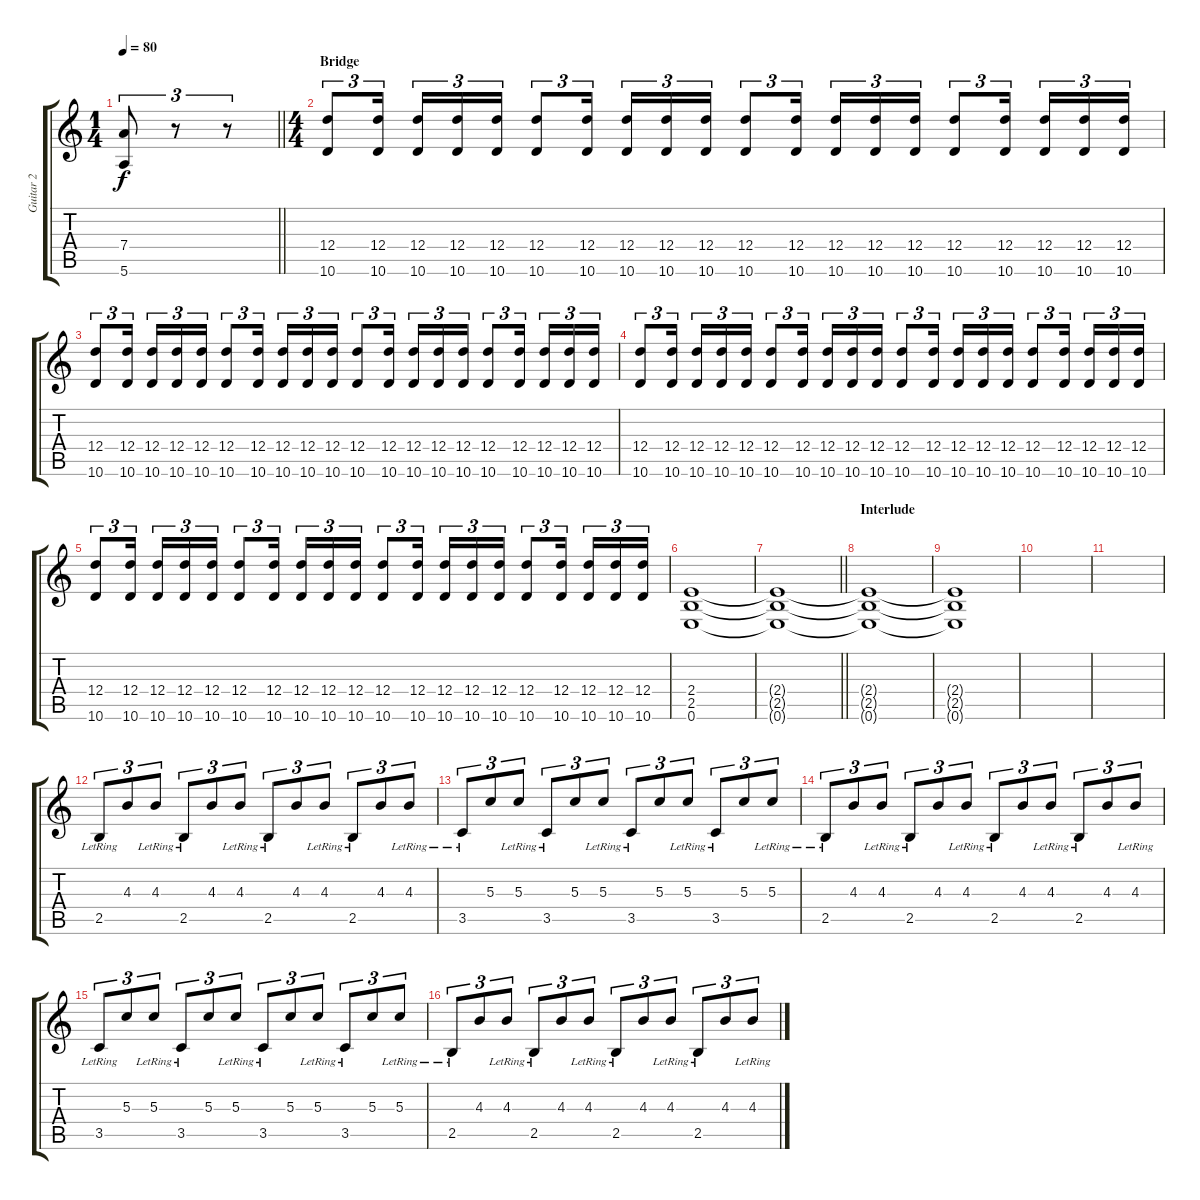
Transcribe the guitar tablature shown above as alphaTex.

\track ("Guitar 2" "Guitar 2") {instrument distortionguitar}
\staff {score tabs}
\tuning (E4 B3 G3 D3 A2 E2) {hide}
\ts (1 4)
\tempo 80
\clef g2
\barLineRight lightlight
\ks c
(7.4 5.6).8{tu (3 2) dy f} r.8{tu (3 2)} r.8{tu (3 2)} |
\ts (4 4)
\section ("" "Bridge")
(12.4 10.6).8{tu (3 2)} (12.4 10.6).16{tu (3 2) beam splitsecondary} (12.4 10.6).16{tu (3 2)} (12.4 10.6).16{tu (3 2)} (12.4 10.6).16{tu (3 2)} (12.4 10.6).8{tu (3 2)} (12.4 10.6).16{tu (3 2) beam splitsecondary} (12.4 10.6).16{tu (3 2)} (12.4 10.6).16{tu (3 2)} (12.4 10.6).16{tu (3 2)} (12.4 10.6).8{tu (3 2)} (12.4 10.6).16{tu (3 2) beam splitsecondary} (12.4 10.6).16{tu (3 2)} (12.4 10.6).16{tu (3 2)} (12.4 10.6).16{tu (3 2)} (12.4 10.6).8{tu (3 2)} (12.4 10.6).16{tu (3 2) beam splitsecondary} (12.4 10.6).16{tu (3 2)} (12.4 10.6).16{tu (3 2)} (12.4 10.6).16{tu (3 2)} |
(12.4 10.6).8{tu (3 2)} (12.4 10.6).16{tu (3 2) beam splitsecondary} (12.4 10.6).16{tu (3 2)} (12.4 10.6).16{tu (3 2)} (12.4 10.6).16{tu (3 2)} (12.4 10.6).8{tu (3 2)} (12.4 10.6).16{tu (3 2) beam splitsecondary} (12.4 10.6).16{tu (3 2)} (12.4 10.6).16{tu (3 2)} (12.4 10.6).16{tu (3 2)} (12.4 10.6).8{tu (3 2)} (12.4 10.6).16{tu (3 2) beam splitsecondary} (12.4 10.6).16{tu (3 2)} (12.4 10.6).16{tu (3 2)} (12.4 10.6).16{tu (3 2)} (12.4 10.6).8{tu (3 2)} (12.4 10.6).16{tu (3 2) beam splitsecondary} (12.4 10.6).16{tu (3 2)} (12.4 10.6).16{tu (3 2)} (12.4 10.6).16{tu (3 2)} |
(12.4 10.6).8{tu (3 2)} (12.4 10.6).16{tu (3 2) beam splitsecondary} (12.4 10.6).16{tu (3 2)} (12.4 10.6).16{tu (3 2)} (12.4 10.6).16{tu (3 2)} (12.4 10.6).8{tu (3 2)} (12.4 10.6).16{tu (3 2) beam splitsecondary} (12.4 10.6).16{tu (3 2)} (12.4 10.6).16{tu (3 2)} (12.4 10.6).16{tu (3 2)} (12.4 10.6).8{tu (3 2)} (12.4 10.6).16{tu (3 2) beam splitsecondary} (12.4 10.6).16{tu (3 2)} (12.4 10.6).16{tu (3 2)} (12.4 10.6).16{tu (3 2)} (12.4 10.6).8{tu (3 2)} (12.4 10.6).16{tu (3 2) beam splitsecondary} (12.4 10.6).16{tu (3 2)} (12.4 10.6).16{tu (3 2)} (12.4 10.6).16{tu (3 2)} |
(12.4 10.6).8{tu (3 2)} (12.4 10.6).16{tu (3 2) beam splitsecondary} (12.4 10.6).16{tu (3 2)} (12.4 10.6).16{tu (3 2)} (12.4 10.6).16{tu (3 2)} (12.4 10.6).8{tu (3 2)} (12.4 10.6).16{tu (3 2) beam splitsecondary} (12.4 10.6).16{tu (3 2)} (12.4 10.6).16{tu (3 2)} (12.4 10.6).16{tu (3 2)} (12.4 10.6).8{tu (3 2)} (12.4 10.6).16{tu (3 2) beam splitsecondary} (12.4 10.6).16{tu (3 2)} (12.4 10.6).16{tu (3 2)} (12.4 10.6).16{tu (3 2)} (12.4 10.6).8{tu (3 2)} (12.4 10.6).16{tu (3 2) beam splitsecondary} (12.4 10.6).16{tu (3 2)} (12.4 10.6).16{tu (3 2)} (12.4 10.6).16{tu (3 2)} |
(2.4 2.5 0.6).1{volume 0} |
\barLineRight lightlight
(2.4{t} 2.5{t} 0.6{t}).1 |
\section ("" "Interlude")
(2.4{t} 2.5{t} 0.6{t}).1 |
(2.4{t} 2.5{t} 0.6{t}).1 |
|
|
2.5{lr}.8{tu (3 2) instrument electricguitarjazz} 4.3.8{tu (3 2)} 4.3{lr}.8{tu (3 2)} 2.5{lr}.8{tu (3 2)} 4.3.8{tu (3 2)} 4.3{lr}.8{tu (3 2)} 2.5{lr}.8{tu (3 2)} 4.3.8{tu (3 2)} 4.3{lr}.8{tu (3 2)} 2.5{lr}.8{tu (3 2)} 4.3.8{tu (3 2)} 4.3{lr}.8{tu (3 2)} |
3.5{lr}.8{tu (3 2)} 5.3.8{tu (3 2)} 5.3{lr}.8{tu (3 2)} 3.5{lr}.8{tu (3 2)} 5.3.8{tu (3 2)} 5.3{lr}.8{tu (3 2)} 3.5{lr}.8{tu (3 2)} 5.3.8{tu (3 2)} 5.3{lr}.8{tu (3 2)} 3.5{lr}.8{tu (3 2)} 5.3.8{tu (3 2)} 5.3{lr}.8{tu (3 2)} |
2.5{lr}.8{tu (3 2) instrument electricguitarjazz} 4.3.8{tu (3 2)} 4.3{lr}.8{tu (3 2)} 2.5{lr}.8{tu (3 2)} 4.3.8{tu (3 2)} 4.3{lr}.8{tu (3 2)} 2.5{lr}.8{tu (3 2)} 4.3.8{tu (3 2)} 4.3{lr}.8{tu (3 2)} 2.5{lr}.8{tu (3 2)} 4.3.8{tu (3 2)} 4.3{lr}.8{tu (3 2)} |
3.5{lr}.8{tu (3 2)} 5.3.8{tu (3 2)} 5.3{lr}.8{tu (3 2)} 3.5{lr}.8{tu (3 2)} 5.3.8{tu (3 2)} 5.3{lr}.8{tu (3 2)} 3.5{lr}.8{tu (3 2)} 5.3.8{tu (3 2)} 5.3{lr}.8{tu (3 2)} 3.5{lr}.8{tu (3 2)} 5.3.8{tu (3 2)} 5.3{lr}.8{tu (3 2)} |
2.5{lr}.8{tu (3 2) instrument electricguitarjazz} 4.3.8{tu (3 2)} 4.3{lr}.8{tu (3 2)} 2.5{lr}.8{tu (3 2)} 4.3.8{tu (3 2)} 4.3{lr}.8{tu (3 2)} 2.5{lr}.8{tu (3 2)} 4.3.8{tu (3 2)} 4.3{lr}.8{tu (3 2)} 2.5{lr}.8{tu (3 2)} 4.3.8{tu (3 2)} 4.3{lr}.8{tu (3 2)}
